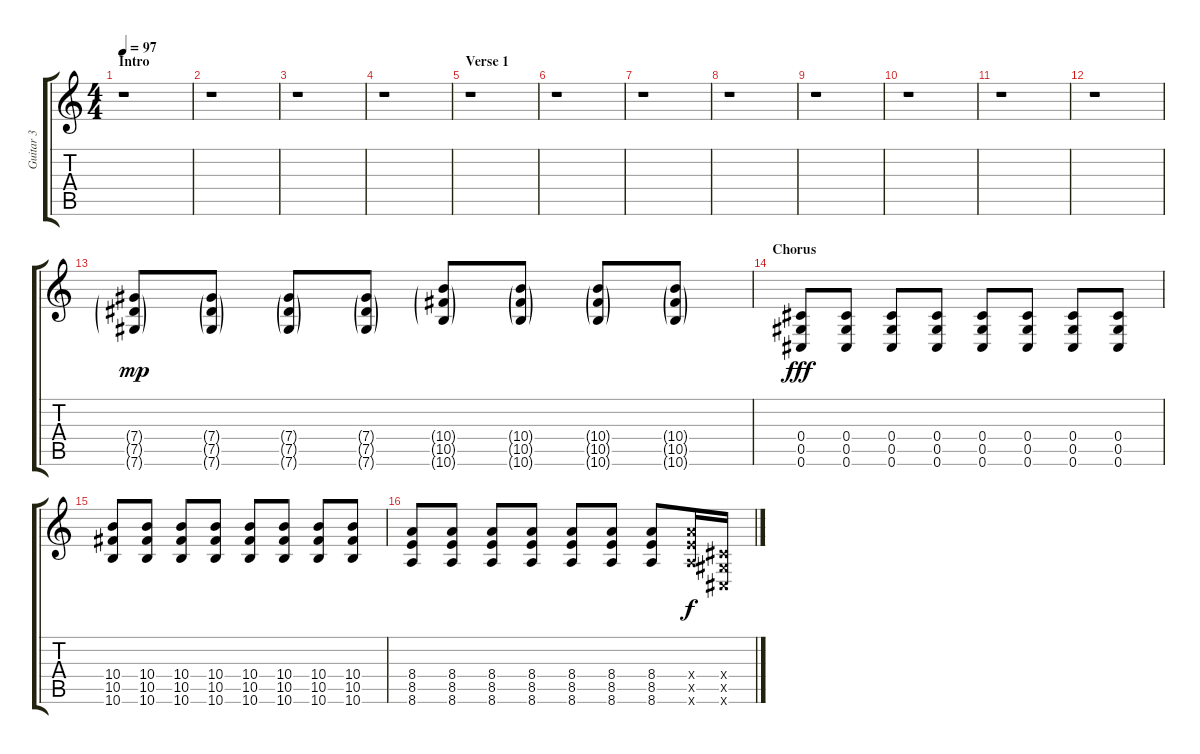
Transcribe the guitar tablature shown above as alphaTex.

\track ("Guitar 3" "Guitar 3") {instrument distortionguitar}
\staff {score tabs}
\tuning (Eb4 Bb3 Gb3 Db3 Ab2 Db2) {hide}
\ts (4 4)
\section ("" "Intro")
\tempo 97
\clef g2
\ks c
r.1{dy mp instrument distortionguitar} |
r.1 |
r.1 |
r.1 |
\section ("" "Verse 1")
r.1 |
r.1 |
r.1 |
r.1 |
r.1 |
r.1 |
r.1 |
r.1 |
(7.4{g} 7.5{g} 7.6{g}).8 (7.4{g} 7.5{g} 7.6{g}).8 (7.4{g} 7.5{g} 7.6{g}).8 (7.4{g} 7.5{g} 7.6{g}).8 (10.4{g} 10.5{g} 10.6{g}).8 (10.4{g} 10.5{g} 10.6{g}).8 (10.4{g} 10.5{g} 10.6{g}).8 (10.4{g} 10.5{g} 10.6{g}).8 |
\section ("" "Chorus")
(0.4 0.5 0.6).8{dy fff} (0.4 0.5 0.6).8 (0.4 0.5 0.6).8 (0.4 0.5 0.6).8 (0.4 0.5 0.6).8 (0.4 0.5 0.6).8 (0.4 0.5 0.6).8 (0.4 0.5 0.6).8 |
(10.4 10.5 10.6).8 (10.4 10.5 10.6).8 (10.4 10.5 10.6).8 (10.4 10.5 10.6).8 (10.4 10.5 10.6).8 (10.4 10.5 10.6).8 (10.4 10.5 10.6).8 (10.4 10.5 10.6).8 |
(8.4 8.5 8.6).8 (8.4 8.5 8.6).8 (8.4 8.5 8.6).8 (8.4 8.5 8.6).8 (8.4 8.5 8.6).8 (8.4 8.5 8.6).8 (8.4 8.5 8.6).8 (8.4{x} 8.5{x} 8.6{x}).16{dy f} (0.4{x} 0.5{x} 0.6{x}).16
